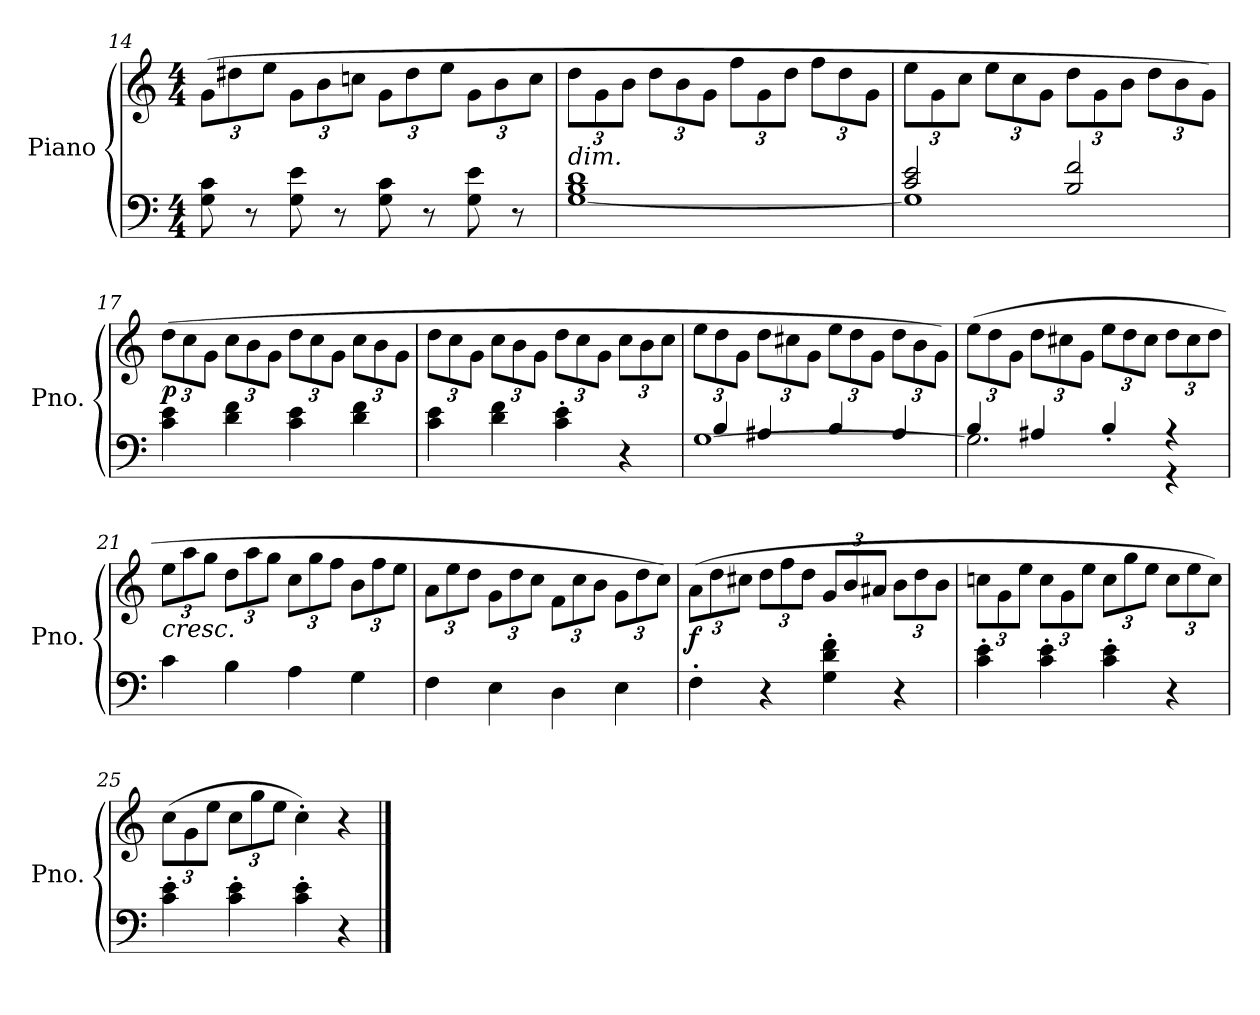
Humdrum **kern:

**kern	**kern	**dynam
*part1	*part1	*part1
*staff2	*staff1	*staff1/2
*I"Piano	*	*
*I'Pno.	*	*
!!LO:PB:g=z
*clefF4	*clefG2	*
*k[]	*k[]	*
*M4/4	*M4/4	*
*	*Xbrackettup	*
=14	=14	=14
8G\ 8c\	(>12g\L	.
.	12dd#X\	.
8r	.	.
.	12ee\J	.
8G\ 8e\	12g\L	.
.	12b\	.
8r	.	.
.	12ccn\J	.
8G\ 8c\	12g\L	.
.	12dd#\	.
8r	.	.
.	12ee\J	.
8G\ 8e\	12g\L	.
.	12b\	.
8r	.	.
.	12cc\J	.
=15	=15	=15
!	!LO:TX:b:i:t=dim.	!
[1G 1B 1d	12dd\L	.
.	12g\	.
.	12b\J	.
.	12dd\L	.
.	12b\	.
.	12g\J	.
.	12ff\L	.
.	12g\	.
.	12dd\J	.
.	12ff\L	.
.	12dd\	.
.	12g\J	.
=16	=16	=16
*^	*	*
1G]	2c/ 2e/	12ee\L	.
.	.	12g\	.
.	.	12cc\J	.
.	.	12ee\L	.
.	.	12cc\	.
.	.	12g\J	.
.	2B/ 2f/	12dd\L	.
.	.	12g\	.
.	.	12b\J	.
.	.	12dd\L	.
.	.	12b\	.
.	.	12g\J)	.
*v	*v	*	*
!!LO:LB:g=z
=17	=17	=17
!	!	!LO:DY:b
4c\ 4e\	(>12dd\L	p
.	12cc\	.
.	12g\J	.
4d\ 4f\	12cc\L	.
.	12b\	.
.	12g\J	.
4c\ 4e\	12dd\L	.
.	12cc\	.
.	12g\J	.
4d\ 4f\	12cc\L	.
.	12b\	.
.	12g\J	.
=18	=18	=18
4c\ 4e\	12dd\L	.
.	12cc\	.
.	12g\J	.
4d\ 4f\	12cc\L	.
.	12b\	.
.	12g\J	.
4c\' 4e\'	12dd\L	.
.	12cc\	.
.	12g\J	.
4r	12cc\L	.
.	12b\	.
.	12cc\J	.
=19	=19	=19
*^	*	*
[1G	4B/	12ee\L	.
.	.	12dd\	.
.	.	12g\J	.
.	4A#X/	12dd\L	.
.	.	12cc#X\	.
.	.	12g\J	.
.	4B/	12ee\L	.
.	.	12dd\	.
.	.	12g\J	.
.	4A#/	12dd\L	.
.	.	12b\	.
.	.	12g\J)	.
!!LO:LB:g=z
=20	=20	=20	=20
2.G\]	4B/	(>12ee\L	.
.	.	12dd\	.
.	.	12g\J	.
.	4A#X/	12dd\L	.
.	.	12cc#X\	.
.	.	12g\J	.
.	4B'/	12ee\L	.
.	.	12dd\	.
.	.	12cc#\J	.
4rGG	4rA	12dd\L	.
.	.	12cc#\	.
.	.	12dd\J	.
*v	*v	*	*
=21	=21	=21
!	!LO:TX:b:i:t=cresc.	!
4c\	12ee\L	.
.	12aa\	.
.	12gg\J	.
4B\	12dd\L	.
.	12aa\	.
.	12gg\J	.
4A\	12cc\L	.
.	12gg\	.
.	12ff\J	.
4G\	12b\L	.
.	12ff\	.
.	12ee\J	.
=22	=22	=22
4F\	12a\L	.
.	12ee\	.
.	12dd\J	.
4E\	12g\L	.
.	12dd\	.
.	12cc\J	.
4D\	12f\L	.
.	12cc\	.
.	12b\J	.
4E\	12g\L	.
.	12dd\	.
.	12cc\J)	.
!!LO:LB:g=z
=23	=23	=23
!	!	!LO:DY:b
4F'\	(>12a\L	f
.	12dd\	.
.	12cc#X\J	.
4r	12dd\L	.
.	12ff\	.
.	12dd\J	.
4G\' 4d\' 4f\'	12g/L	.
.	12b/	.
.	12a#X/J	.
4r	12b\L	.
.	12dd\	.
.	12b\J	.
=24	=24	=24
4c\' 4e\'	12ccn\L	.
.	12g\	.
.	12ee\J	.
4c\' 4e\'	12cc\L	.
.	12g\	.
.	12ee\J	.
4c\' 4e\'	12cc\L	.
.	12gg\	.
.	12ee\J	.
4r	12cc\L	.
.	12ee\	.
.	12cc\J)	.
=25	=25	=25
4c\' 4e\'	(>12cc\L	.
.	12g\	.
.	12ee\J	.
4c\' 4e\'	12cc\L	.
.	12gg\	.
.	12ee\J	.
4c\' 4e\'	4cc'\)	.
4r	4r	.
==	==	==
*-	*-	*-
